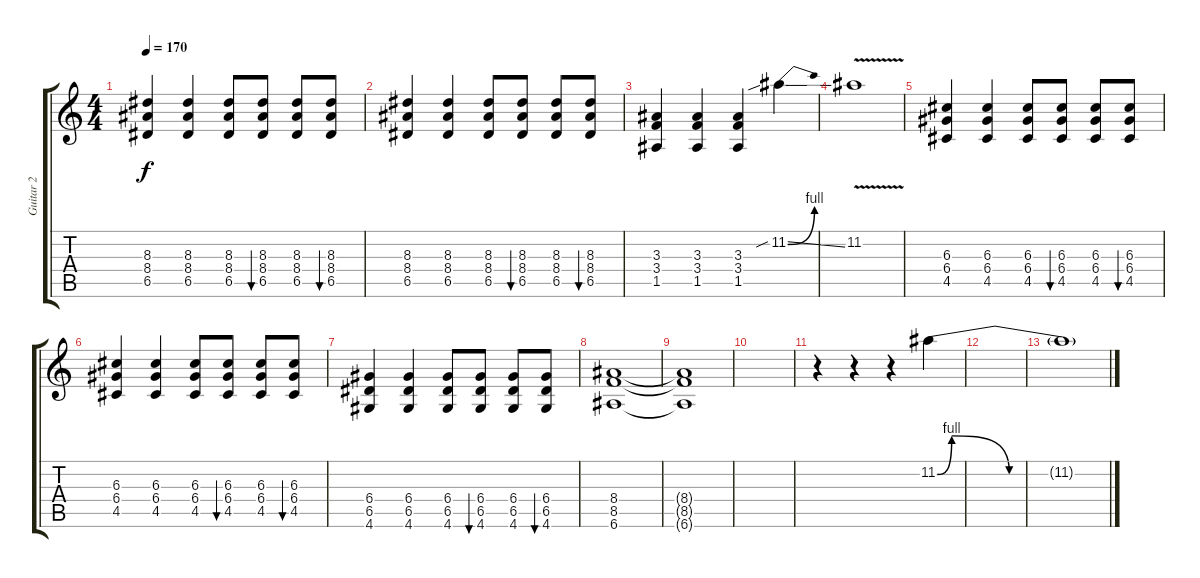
\track ("Guitar 2" "Guitar 2") {instrument overdrivenguitar}
\staff {score tabs}
\tuning (E4 B3 G3 D3 A2 E2) {hide}
\ts (4 4)
\tempo 170
\clef g2
\ks c
(8.3 8.4 6.5).4{dy f} (8.3 8.4 6.5).4 (8.3 8.4 6.5).8 (8.3 8.4 6.5).8{bu 60} (8.3 8.4 6.5).8 (8.3 8.4 6.5).8{bu 60} |
(8.3 8.4 6.5).4 (8.3 8.4 6.5).4 (8.3 8.4 6.5).8 (8.3 8.4 6.5).8{bu 60} (8.3 8.4 6.5).8 (8.3 8.4 6.5).8{bu 60} |
(3.3 3.4 1.5).4 (3.3 3.4 1.5).4 (3.3 3.4 1.5).4 11.2{be (bend 0 0 60 4) sib ss}.4 |
11.2{v}.1 |
(6.3 6.4 4.5).4 (6.3 6.4 4.5).4 (6.3 6.4 4.5).8 (6.3 6.4 4.5).8{bu 60} (6.3 6.4 4.5).8 (6.3 6.4 4.5).8{bu 60} |
(6.3 6.4 4.5).4 (6.3 6.4 4.5).4 (6.3 6.4 4.5).8 (6.3 6.4 4.5).8{bu 60} (6.3 6.4 4.5).8 (6.3 6.4 4.5).8{bu 60} |
(6.4 6.5 4.6).4 (6.4 6.5 4.6).4 (6.4 6.5 4.6).8 (6.4 6.5 4.6).8{bu 60} (6.4 6.5 4.6).8 (6.4 6.5 4.6).8{bu 60} |
(8.4 8.5 6.6).1 |
(8.4{t} 8.5{t} 6.6{t}).1 |
|
r.4 r.4 r.4 11.2{be (custom 0 0 5 4 25 0 60 0)}.4 |
|
11.2{t}.1
